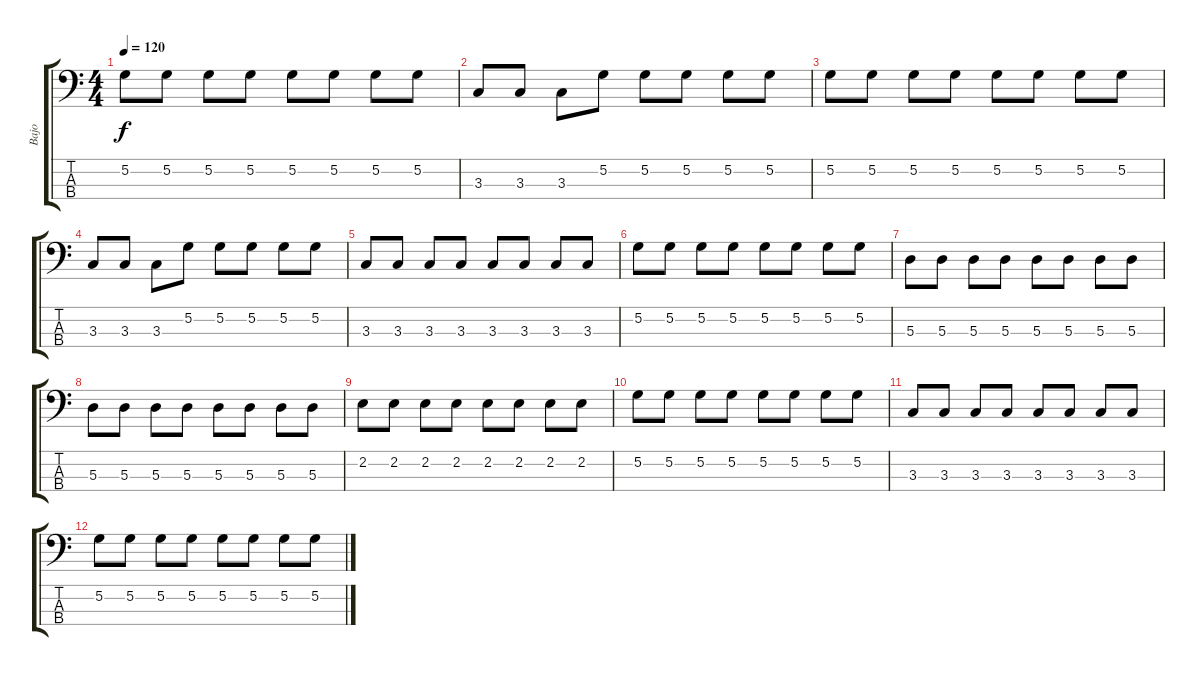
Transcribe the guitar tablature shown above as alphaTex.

\track ("Bajo" "Bajo") {instrument electricbasspick}
\staff {score tabs}
\tuning (G2 D2 A1 E1) {hide}
\ts (4 4)
\tempo 120
\clef f4
\ks c
5.2.8{dy f} 5.2.8 5.2.8 5.2.8 5.2.8 5.2.8 5.2.8 5.2.8 |
3.3.8 3.3.8 3.3.8 5.2.8 5.2.8 5.2.8 5.2.8 5.2.8 |
5.2.8 5.2.8 5.2.8 5.2.8 5.2.8 5.2.8 5.2.8 5.2.8 |
3.3.8 3.3.8 3.3.8 5.2.8 5.2.8 5.2.8 5.2.8 5.2.8 |
3.3.8 3.3.8 3.3.8 3.3.8 3.3.8 3.3.8 3.3.8 3.3.8 |
5.2.8 5.2.8 5.2.8 5.2.8 5.2.8 5.2.8 5.2.8 5.2.8 |
5.3.8 5.3.8 5.3.8 5.3.8 5.3.8 5.3.8 5.3.8 5.3.8 |
5.3.8 5.3.8 5.3.8 5.3.8 5.3.8 5.3.8 5.3.8 5.3.8 |
2.2.8 2.2.8 2.2.8 2.2.8 2.2.8 2.2.8 2.2.8 2.2.8 |
5.2.8 5.2.8 5.2.8 5.2.8 5.2.8 5.2.8 5.2.8 5.2.8 |
3.3.8 3.3.8 3.3.8 3.3.8 3.3.8 3.3.8 3.3.8 3.3.8 |
5.2.8 5.2.8 5.2.8 5.2.8 5.2.8 5.2.8 5.2.8 5.2.8
